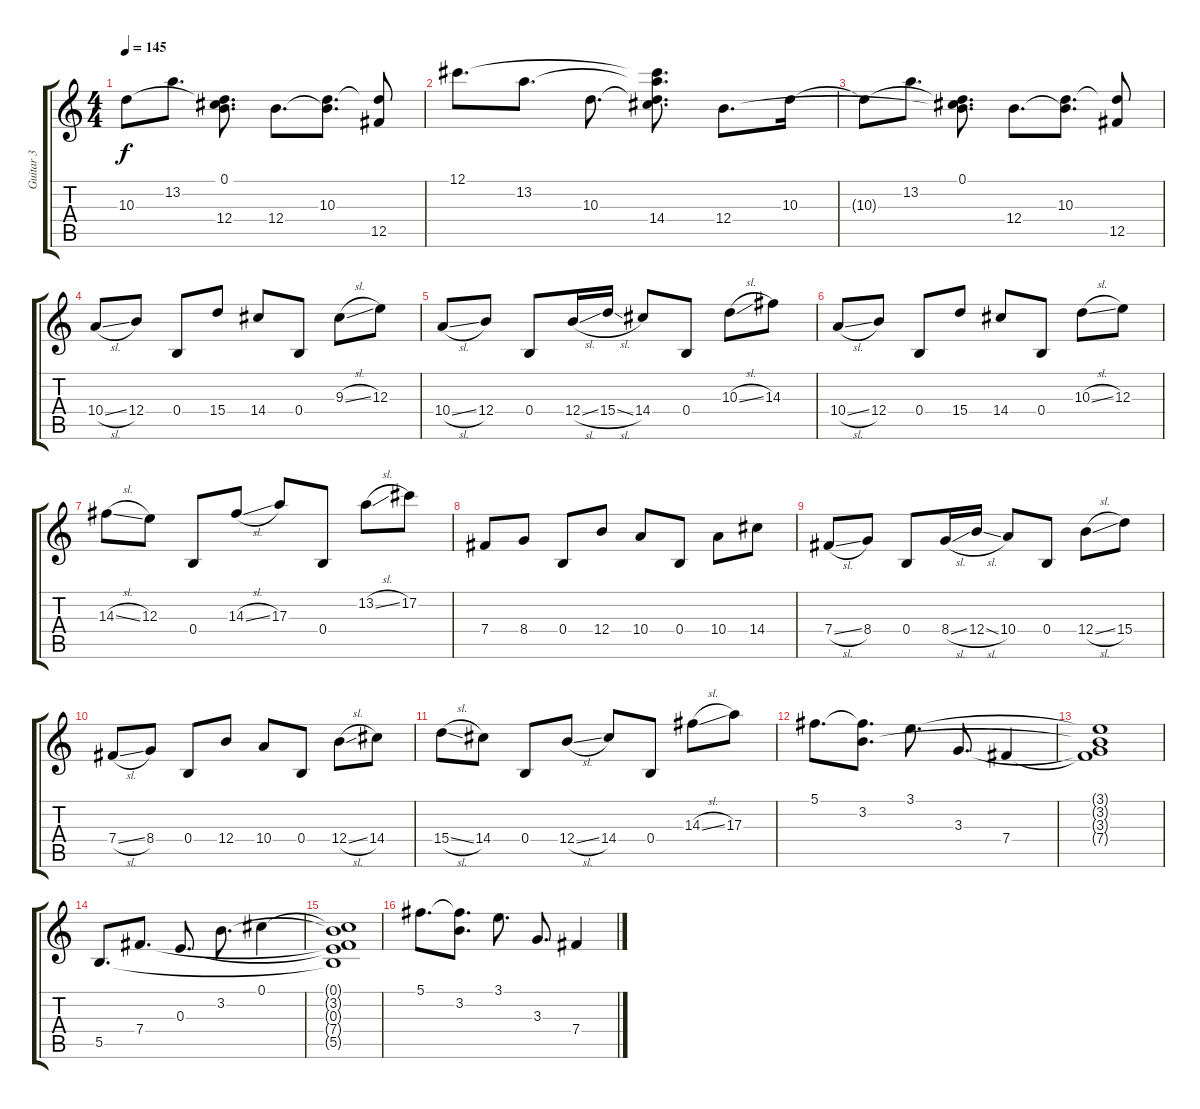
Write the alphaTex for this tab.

\track ("Guitar 3" "Guitar 3") {instrument overdrivenguitar}
\staff {score tabs}
\tuning (Db4 Ab3 E3 B2 Gb2 B1) {hide}
\ts (4 4)
\tempo 145
\clef g2
\ks c
10.3{t}.8{dy f} 13.2.8{d} (0.1 10.3{t} 12.4{t}).8{d} 12.4.8{d} (10.3 12.4{t}).8{d} (10.3{t} 12.5).8 |
12.1.8{d} 13.2.8{d} 10.3.8{d} (12.1{t} 13.2{t} 10.3{t} 14.4).8{d} 12.4.8{d} 10.3.16 |
10.3{t}.8 13.2.8{d} (0.1 10.3{t} 12.4{t}).8{d} 12.4.8{d} (10.3 12.4{t}).8{d} (10.3{t} 12.5).8 |
10.4{sl}.8 12.4.8 0.4.8 15.4.8 14.4.8 0.4.8 9.3{sl}.8 12.3.8 |
10.4{sl}.8 12.4.8 0.4.8 12.4{sl}.16 15.4{sl}.16 14.4.8 0.4.8 10.3{sl}.8 14.3.8 |
10.4{sl}.8 12.4.8 0.4.8 15.4.8 14.4.8 0.4.8 10.3{sl}.8 12.3.8 |
14.3{sl}.8 12.3.8 0.4.8 14.3{sl}.8 17.3.8 0.4.8 13.2{sl}.8 17.2.8 |
7.4.8 8.4.8 0.4.8 12.4.8 10.4.8 0.4.8 10.4.8 14.4.8 |
7.4{sl}.8 8.4.8 0.4.8 8.4{sl}.16 12.4{sl}.16 10.4.8 0.4.8 12.4{sl}.8 15.4.8 |
7.4{sl}.8 8.4.8 0.4.8 12.4.8 10.4.8 0.4.8 12.4{sl}.8 14.4.8 |
15.4{sl}.8 14.4.8 0.4.8 12.4{sl}.8 14.4.8 0.4.8 14.3{sl}.8 17.3.8 |
5.1.8{d} (5.1{t} 3.2).8{d} 3.1.8{d} 3.3.8{d} 7.4.4 |
(3.1{t} 3.2{t} 3.3{t} 7.4{t}).1 |
5.5.8{d} 7.4.8{d} 0.3.8{d} 3.2.8{d} 0.1.4 |
(0.1{t} 3.2{t} 0.3{t} 7.4{t} 5.5{t}).1 |
5.1.8{d} (5.1{t} 3.2).8{d} 3.1.8{d} 3.3.8{d} 7.4.4
